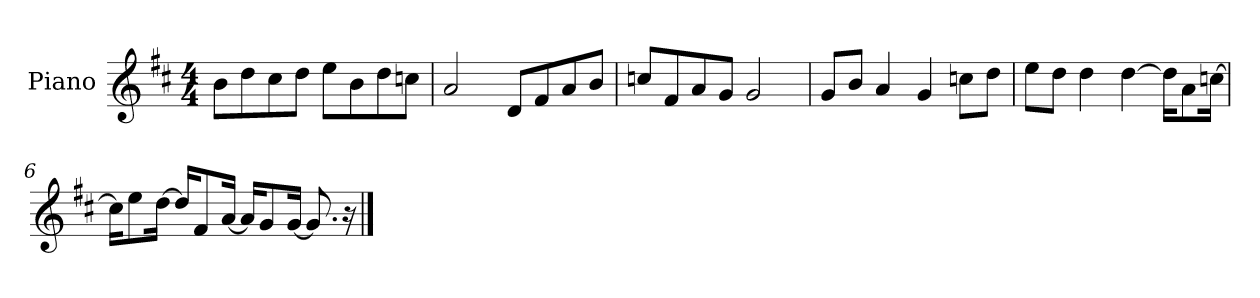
**kern
*part1
*staff1
*I"Piano
*I'P-no
*clefG2
*k[f#c#]
*M4/4
*MM90
=1
8b\L
8dd\
8cc#\
8dd\J
8ee\L
8b\
8dd\
8ccn\J
=2
2a/
8d/L
8f#/
8a/
8b/J
=3
8ccn/L
8f#/
8a/
8g/J
2g/
=4
8g/L
8b/J
4a/
4g/
8ccn\L
8dd\J
=5
8ee\L
8dd\J
4dd\
[4dd\
16dd\KL]
8a\
[16ccn\Jk
!!LO:LB:g=z
=6
16cc\KL]
8ee\
[16dd\Jk
16dd/KL]
8f#/
[16a/Jk
16a/KL]
8g/
[16g/Jk
8.g/]
16r
==
*-
